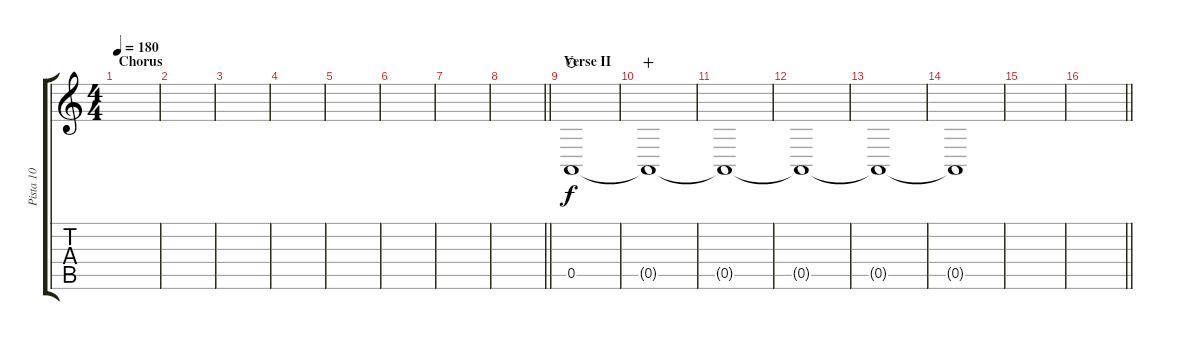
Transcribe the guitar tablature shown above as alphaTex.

\track ("Pista 10" "Pista 10") {instrument lead2sawtooth}
\staff {score tabs}
\tuning (E4 B3 G3 D3 A2 E2) {hide}
\ts (4 4)
\section ("" "Chorus")
\tempo 180
\clef g2
\ks c
|
|
|
|
|
|
|
\barLineRight lightlight
|
\section ("" "Verse II")
0.5.1{waho} |
0.5{t}.1{wahc} |
0.5{t}.1 |
0.5{t}.1 |
0.5{t}.1 |
0.5{t}.1 |
|
\barLineRight lightlight
